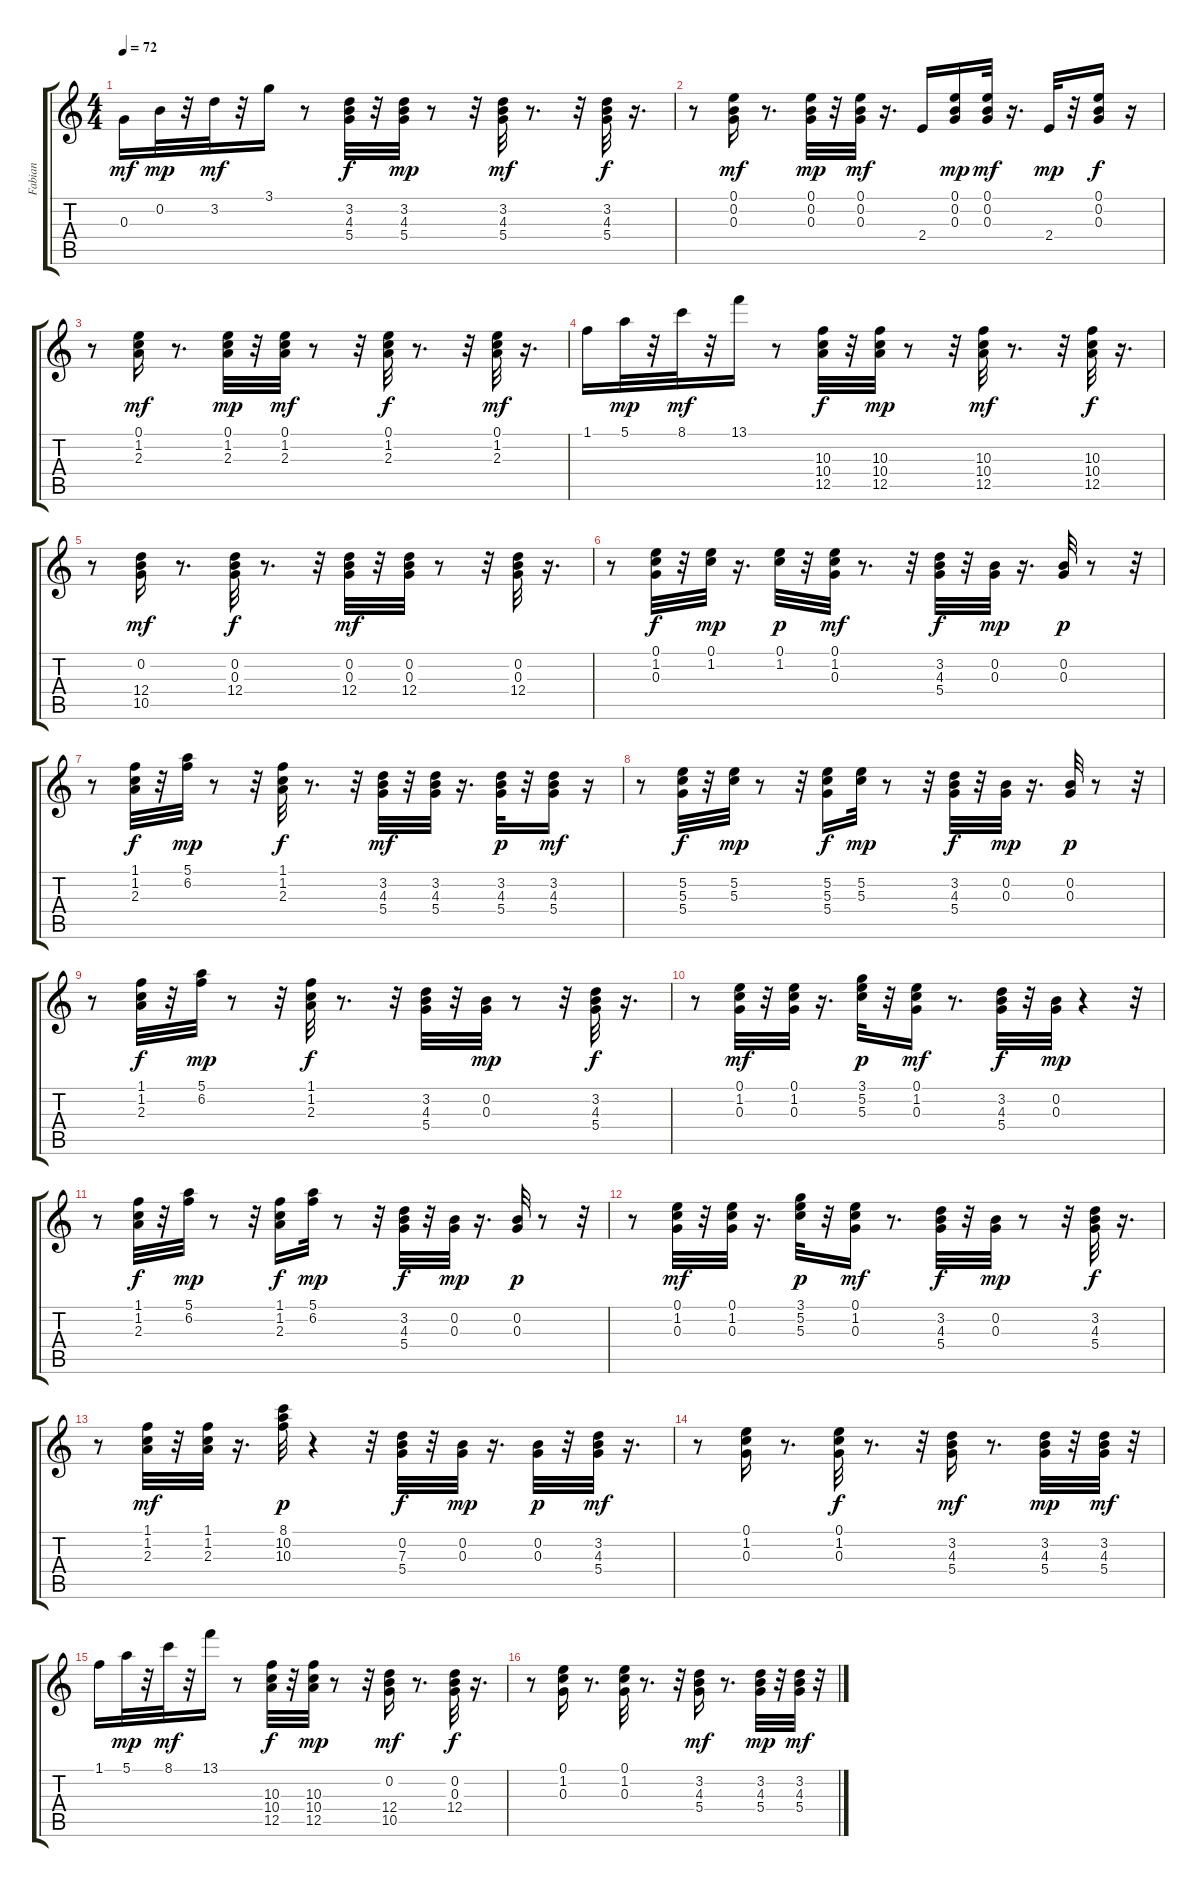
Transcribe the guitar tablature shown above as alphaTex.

\track ("Fabian" "Fabian") {instrument electricguitarmuted}
\staff {score tabs}
\tuning (E4 B3 G3 D3 A2 E2) {hide}
\ts (4 4)
\tempo 72
\clef g2
\ks c
0.3.16{dy mf} 0.2.32{dy mp} r.32 3.2.32{dy mf} r.32 3.1.16 r.8 (3.2 4.3 5.4).32{dy f} r.32 (3.2 4.3 5.4).32{dy mp} r.8 r.32 (3.2 4.3 5.4).32{dy mf} r.8{d} r.32 (3.2 4.3 5.4).32{dy f} r.16{d} |
r.8 (0.1 0.2 0.3).16{dy mf} r.8{d} (0.1 0.2 0.3).32{dy mp} r.32 (0.1 0.2 0.3).32{dy mf} r.16{d} 2.4.16 (0.1 0.2 0.3).16{dy mp} (0.1 0.2 0.3).32{dy mf} r.16{d} 2.4.32{dy mp} r.32 (0.1 0.2 0.3).16{dy f} r.16 |
r.8 (0.1 1.2 2.3).16{dy mf} r.8{d} (0.1 1.2 2.3).32{dy mp} r.32 (0.1 1.2 2.3).32{dy mf} r.8 r.32 (0.1 1.2 2.3).32{dy f} r.8{d} r.32 (0.1 1.2 2.3).32{dy mf} r.16{d} |
1.1.16 5.1.32{dy mp} r.32 8.1.32{dy mf} r.32 13.1.16 r.8 (10.3 10.4 12.5).32{dy f} r.32 (10.3 10.4 12.5).32{dy mp} r.8 r.32 (10.3 10.4 12.5).32{dy mf} r.8{d} r.32 (10.3 10.4 12.5).32{dy f} r.16{d} |
r.8 (0.2 12.4 10.5).16{dy mf} r.8{d} (0.2 0.3 12.4).32{dy f} r.8{d} r.32 (0.2 0.3 12.4).32{dy mf} r.32 (0.2 0.3 12.4).32 r.8 r.32 (0.2 0.3 12.4).32 r.16{d} |
r.8 (0.1 1.2 0.3).32{dy f} r.32 (0.1 1.2).32{dy mp} r.16{d} (0.1 1.2).32{dy p} r.32 (0.1 1.2 0.3).32{dy mf} r.8{d} r.32 (3.2 4.3 5.4).32{dy f} r.32 (0.2 0.3).32{dy mp} r.16{d} (0.2 0.3).32{dy p} r.8 r.32 |
r.8 (1.1 1.2 2.3).32{dy f} r.32 (5.1 6.2).32{dy mp} r.8 r.32 (1.1 1.2 2.3).32{dy f} r.8{d} r.32 (3.2 4.3 5.4).32{dy mf} r.32 (3.2 4.3 5.4).32 r.16{d} (3.2 4.3 5.4).32{dy p} r.32 (3.2 4.3 5.4).16{dy mf} r.16 |
r.8 (5.2 5.3 5.4).32{dy f} r.32 (5.2 5.3).32{dy mp} r.8 r.32 (5.2 5.3 5.4).16{dy f} (5.2 5.3).32{dy mp} r.8 r.32 (3.2 4.3 5.4).32{dy f} r.32 (0.2 0.3).32{dy mp} r.16{d} (0.2 0.3).32{dy p} r.8 r.32 |
r.8 (1.1 1.2 2.3).32{dy f} r.32 (5.1 6.2).32{dy mp} r.8 r.32 (1.1 1.2 2.3).32{dy f} r.8{d} r.32 (3.2 4.3 5.4).32 r.32 (0.2 0.3).32{dy mp} r.8 r.32 (3.2 4.3 5.4).32{dy f} r.16{d} |
r.8 (0.1 1.2 0.3).32{dy mf} r.32 (0.1 1.2 0.3).32 r.16{d} (3.1 5.2 5.3).32{dy p} r.32 (0.1 1.2 0.3).16{dy mf} r.8{d} (3.2 4.3 5.4).32{dy f} r.32 (0.2 0.3).32{dy mp} r.4 r.32 |
r.8 (1.1 1.2 2.3).32{dy f} r.32 (5.1 6.2).32{dy mp} r.8 r.32 (1.1 1.2 2.3).16{dy f} (5.1 6.2).32{dy mp} r.8 r.32 (3.2 4.3 5.4).32{dy f} r.32 (0.2 0.3).32{dy mp} r.16{d} (0.2 0.3).32{dy p} r.8 r.32 |
r.8 (0.1 1.2 0.3).32{dy mf} r.32 (0.1 1.2 0.3).32 r.16{d} (3.1 5.2 5.3).32{dy p} r.32 (0.1 1.2 0.3).16{dy mf} r.8{d} (3.2 4.3 5.4).32{dy f} r.32 (0.2 0.3).32{dy mp} r.8 r.32 (3.2 4.3 5.4).32{dy f} r.16{d} |
r.8 (1.1 1.2 2.3).32{dy mf} r.32 (1.1 1.2 2.3).32 r.16{d} (8.1 10.2 10.3).32{dy p} r.4 r.32 (0.2 7.3 5.4).32{dy f} r.32 (0.2 0.3).32{dy mp} r.16{d} (0.2 0.3).32{dy p} r.32 (3.2 4.3 5.4).32{dy mf} r.16{d} |
r.8 (0.1 1.2 0.3).16 r.8{d} (0.1 1.2 0.3).32{dy f} r.8{d} r.32 (3.2 4.3 5.4).16{dy mf} r.8{d} (3.2 4.3 5.4).32{dy mp} r.32 (3.2 4.3 5.4).32{dy mf} r.32 |
1.1.16 5.1.32{dy mp} r.32 8.1.32{dy mf} r.32 13.1.16 r.8 (10.3 10.4 12.5).32{dy f} r.32 (10.3 10.4 12.5).32{dy mp} r.8 r.32 (0.2 12.4 10.5).16{dy mf} r.8{d} (0.2 0.3 12.4).32{dy f} r.16{d} |
r.8 (0.1 1.2 0.3).16 r.8{d} (0.1 1.2 0.3).32 r.8{d} r.32 (3.2 4.3 5.4).16{dy mf} r.8{d} (3.2 4.3 5.4).32{dy mp} r.32 (3.2 4.3 5.4).32{dy mf} r.32
